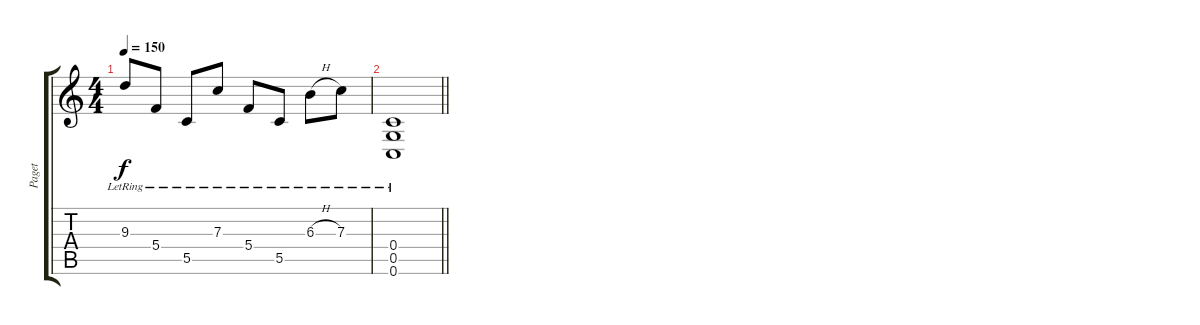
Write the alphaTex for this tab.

\track ("Paget" "Paget") {instrument acousticguitarsteel}
\staff {score tabs}
\tuning (D4 A3 F3 C3 G2 C2) {hide}
\ts (4 4)
\tempo 150
\clef g2
\ks c
9.3{lr}.8{dy f} 5.4{lr}.8 5.5{lr}.8 7.3{lr}.8 5.4{lr}.8 5.5{lr}.8 6.3{h lr}.8 7.3{lr}.8 |
\barLineRight lightlight
(0.4{lr} 0.5{lr} 0.6{lr}).1
